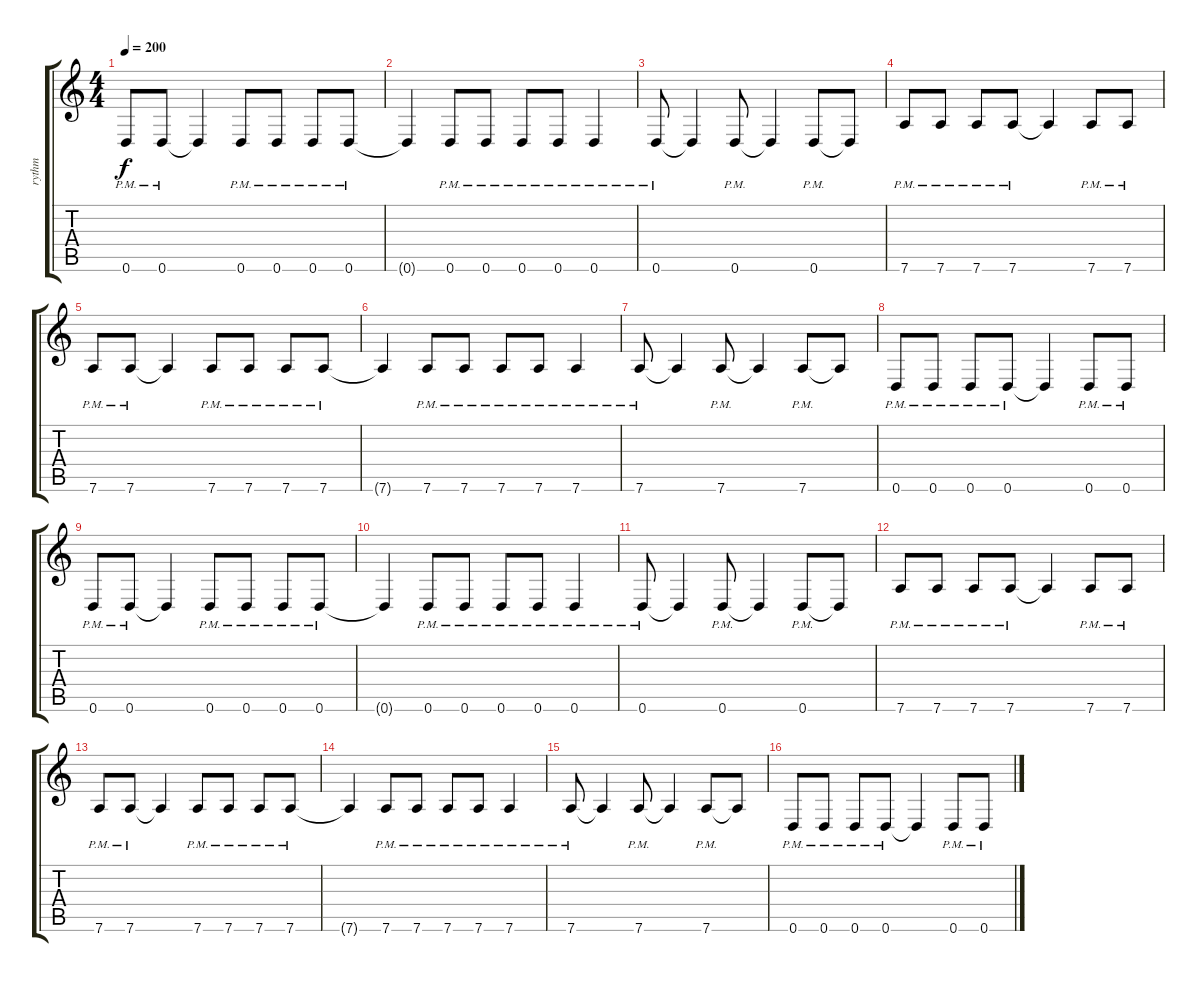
\track ("rythm" "rythm") {instrument overdrivenguitar}
\staff {score tabs}
\tuning (E4 B3 G3 D3 A2 D2) {hide}
\ts (4 4)
\tempo 200
\clef g2
\ks c
0.6{pm}.8{dy f} 0.6{pm}.8 0.6{t}.4 0.6{pm}.8 0.6{pm}.8 0.6{pm}.8 0.6{pm}.8 |
0.6{t}.4 0.6{pm}.8 0.6{pm}.8 0.6{pm}.8 0.6{pm}.8 0.6{pm}.4 |
0.6{pm}.8 0.6{t}.4 0.6{pm}.8 0.6{t}.4 0.6{pm}.8 0.6{t}.8 |
7.6{pm}.8 7.6{pm}.8 7.6{pm}.8 7.6{pm}.8 7.6{t}.4 7.6{pm}.8 7.6{pm}.8 |
7.6{pm}.8 7.6{pm}.8 7.6{t}.4 7.6{pm}.8 7.6{pm}.8 7.6{pm}.8 7.6{pm}.8 |
7.6{t}.4 7.6{pm}.8 7.6{pm}.8 7.6{pm}.8 7.6{pm}.8 7.6{pm}.4 |
7.6{pm}.8 7.6{t}.4 7.6{pm}.8 7.6{t}.4 7.6{pm}.8 7.6{t}.8 |
0.6{pm}.8 0.6{pm}.8 0.6{pm}.8 0.6{pm}.8 0.6{t}.4 0.6{pm}.8 0.6{pm}.8 |
0.6{pm}.8 0.6{pm}.8 0.6{t}.4 0.6{pm}.8 0.6{pm}.8 0.6{pm}.8 0.6{pm}.8 |
0.6{t}.4 0.6{pm}.8 0.6{pm}.8 0.6{pm}.8 0.6{pm}.8 0.6{pm}.4 |
0.6{pm}.8 0.6{t}.4 0.6{pm}.8 0.6{t}.4 0.6{pm}.8 0.6{t}.8 |
7.6{pm}.8 7.6{pm}.8 7.6{pm}.8 7.6{pm}.8 7.6{t}.4 7.6{pm}.8 7.6{pm}.8 |
7.6{pm}.8 7.6{pm}.8 7.6{t}.4 7.6{pm}.8 7.6{pm}.8 7.6{pm}.8 7.6{pm}.8 |
7.6{t}.4 7.6{pm}.8 7.6{pm}.8 7.6{pm}.8 7.6{pm}.8 7.6{pm}.4 |
7.6{pm}.8 7.6{t}.4 7.6{pm}.8 7.6{t}.4 7.6{pm}.8 7.6{t}.8 |
0.6{pm}.8 0.6{pm}.8 0.6{pm}.8 0.6{pm}.8 0.6{t}.4 0.6{pm}.8 0.6{pm}.8
